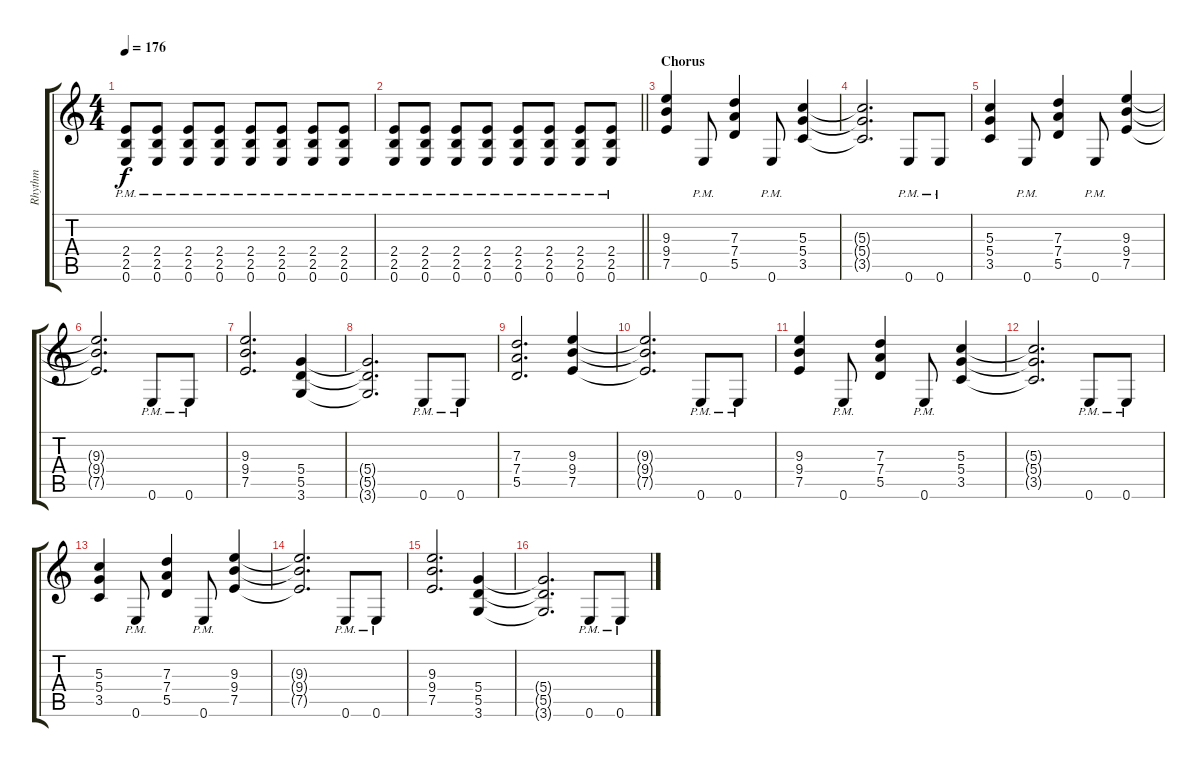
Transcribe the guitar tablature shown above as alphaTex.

\track ("Rhythm" "Rhythm") {instrument distortionguitar}
\staff {score tabs}
\tuning (E4 B3 G3 D3 A2 E2) {hide}
\ts (4 4)
\tempo 176
\clef g2
\ks c
(2.4{pm} 2.5{pm} 0.6{pm}).8{dy f} (2.4{pm} 2.5{pm} 0.6{pm}).8 (2.4{pm} 2.5{pm} 0.6{pm}).8 (2.4{pm} 2.5{pm} 0.6{pm}).8 (2.4{pm} 2.5{pm} 0.6{pm}).8 (2.4{pm} 2.5{pm} 0.6{pm}).8 (2.4{pm} 2.5{pm} 0.6{pm}).8 (2.4{pm} 2.5{pm} 0.6{pm}).8 |
\barLineRight lightlight
(2.4{pm} 2.5{pm} 0.6{pm}).8 (2.4{pm} 2.5{pm} 0.6{pm}).8 (2.4{pm} 2.5{pm} 0.6{pm}).8 (2.4{pm} 2.5{pm} 0.6{pm}).8 (2.4{pm} 2.5{pm} 0.6{pm}).8 (2.4{pm} 2.5{pm} 0.6{pm}).8 (2.4{pm} 2.5{pm} 0.6{pm}).8 (2.4{pm} 2.5{pm} 0.6{pm}).8 |
\section ("" "Chorus")
(9.3 9.4 7.5).4 0.6{pm}.8 (7.3 7.4 5.5).4 0.6{pm}.8 (5.3 5.4 3.5).4 |
(5.3{t} 5.4{t} 3.5{t}).2{d} 0.6{pm}.8 0.6{pm}.8 |
(5.3 5.4 3.5).4 0.6{pm}.8 (7.3 7.4 5.5).4 0.6{pm}.8 (9.3 9.4 7.5).4 |
(9.3{t} 9.4{t} 7.5{t}).2{d} 0.6{pm}.8 0.6{pm}.8 |
(9.3 9.4 7.5).2{d} (5.4 5.5 3.6).4 |
(5.4{t} 5.5{t} 3.6{t}).2{d} 0.6{pm}.8 0.6{pm}.8 |
(7.3 7.4 5.5).2{d} (9.3 9.4 7.5).4 |
(9.3{t} 9.4{t} 7.5{t}).2{d} 0.6{pm}.8 0.6{pm}.8 |
(9.3 9.4 7.5).4 0.6{pm}.8 (7.3 7.4 5.5).4 0.6{pm}.8 (5.3 5.4 3.5).4 |
(5.3{t} 5.4{t} 3.5{t}).2{d} 0.6{pm}.8 0.6{pm}.8 |
(5.3 5.4 3.5).4 0.6{pm}.8 (7.3 7.4 5.5).4 0.6{pm}.8 (9.3 9.4 7.5).4 |
(9.3{t} 9.4{t} 7.5{t}).2{d} 0.6{pm}.8 0.6{pm}.8 |
(9.3 9.4 7.5).2{d} (5.4 5.5 3.6).4 |
(5.4{t} 5.5{t} 3.6{t}).2{d} 0.6{pm}.8 0.6{pm}.8
